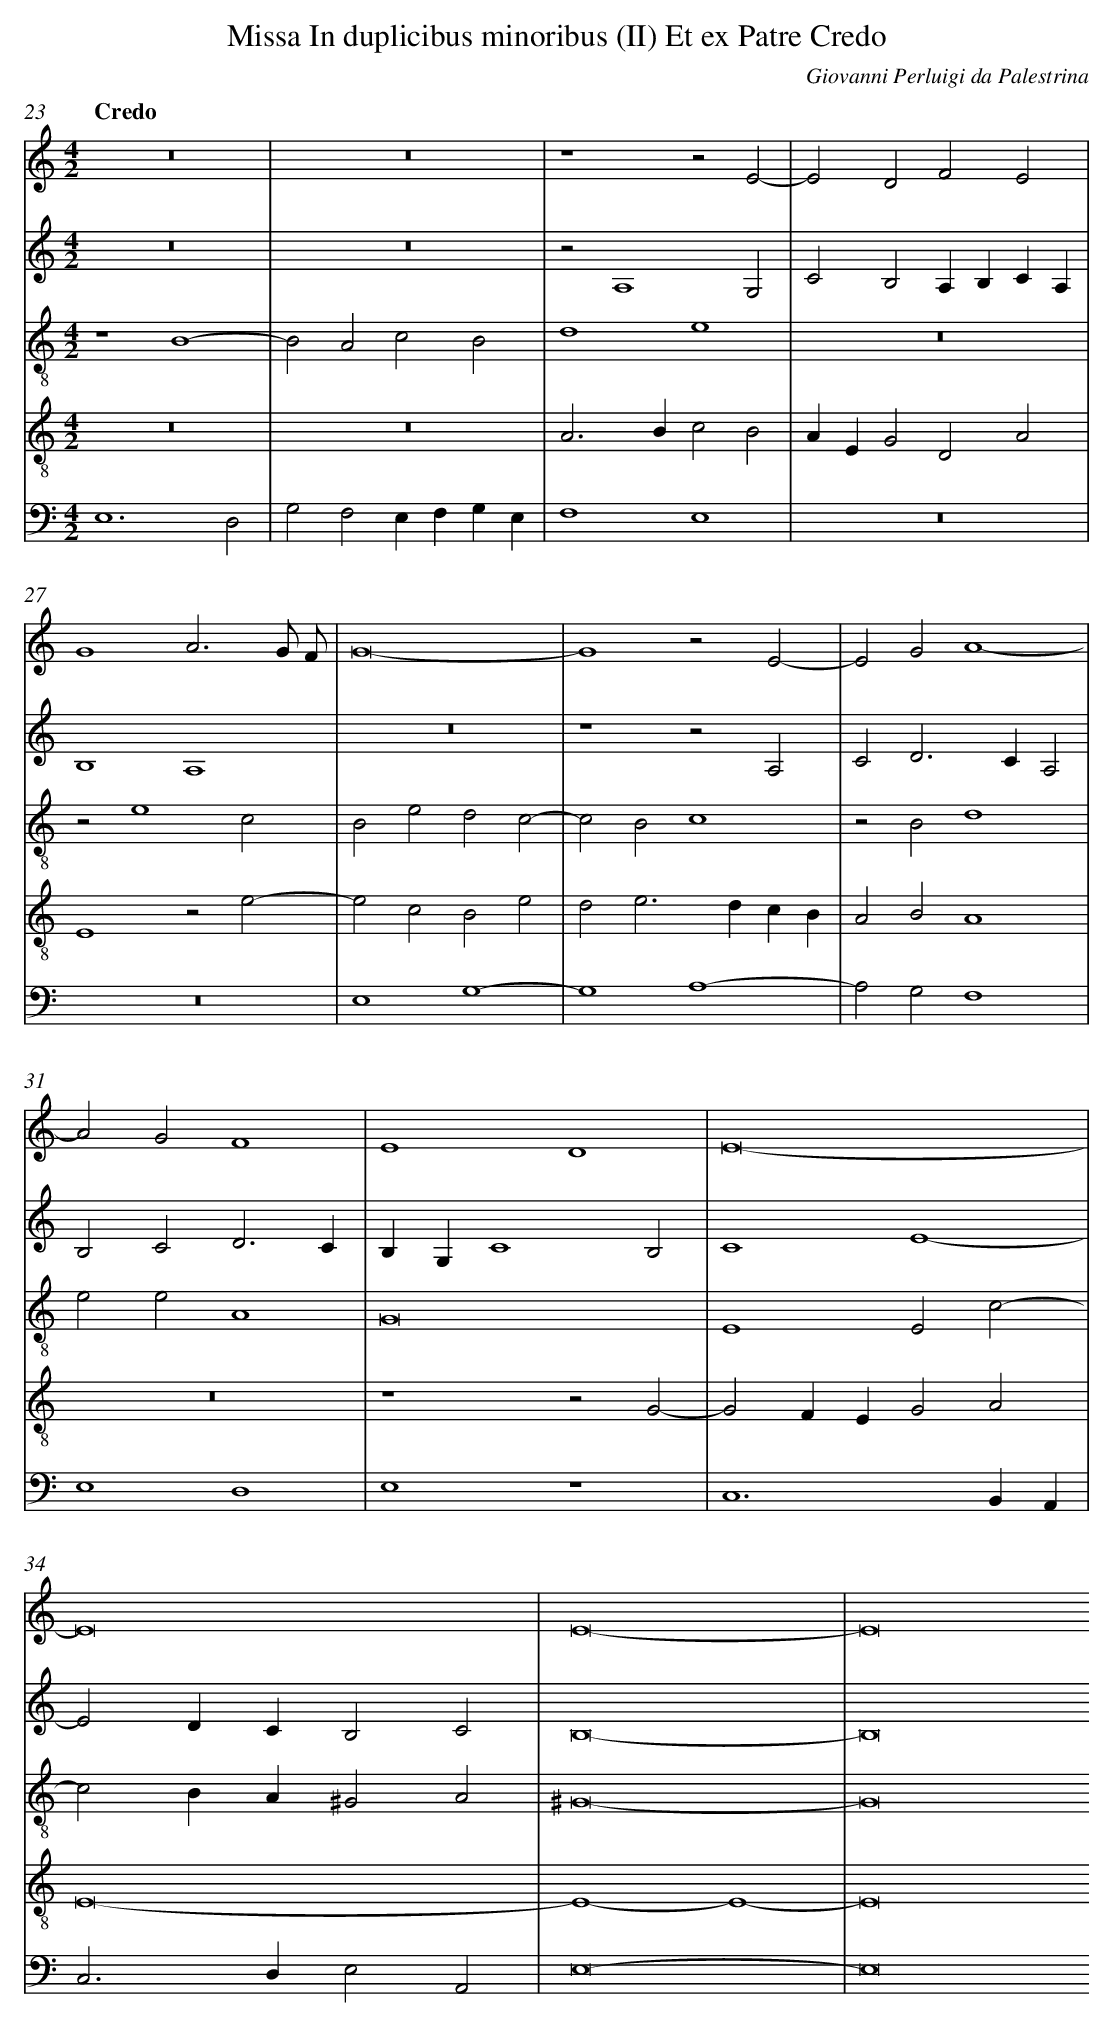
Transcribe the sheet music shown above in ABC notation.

X:1
T: Missa In duplicibus minoribus (II) Et ex Patre Credo
C: Giovanni Perluigi da Palestrina
L: 1/4
M: 4/2
Q: "Credo"
V: 1 clef=treble
V: 2 clef=treble
V: 3 clef=treble-8
V: 4 clef=treble-8
V: 5 clef=bass
K: C
[V:1] z8 |
[V:2] z8 |
[V:3] z4B4- |
[V:4] z8 |
[V:5] E,6D,2 |
[V:1] z8 |
[V:2] z8 |
[V:3] B2A2c2B2 |
[V:4] z8 |
[V:5] G,2F,2E,F,G,E, |
[V:1] z4z2E2- |
[V:2] z2A,4G,2 |
[V:3] d4e4 |
[V:4] A2>B2c2B2 |
[V:5] F,4E,4 |
[V:1] E2D2F2E2 |
[V:2] C2B,2A,B,CA, |
[V:3] z8 |
[V:4] AEG2D2A2 |
[V:5] z8 |
[V:1] G4A3G/ F/ |
[V:2] B,4A,4 |
[V:3] z2e4c2 |
[V:4] E4z2e2- |
[V:5] z8 |
[V:1] G8- |
[V:2] z8 |
[V:3] B2e2d2c2- |
[V:4] e2c2B2e2 |
[V:5] E,4G,4- |
[V:1] G4z2E2- |
[V:2] z4z2A,2 |
[V:3] c2B2c4 |
[V:4] d2e2>d2cB |
[V:5] G,4A,4- |
[V:1] E2G2A4- |
[V:2] C2D2>C2A,2 |
[V:3] z2B2d4 |
[V:4] A2B2A4 |
[V:5] A,2G,2F,4 |
[V:1] A2G2F4 |
[V:2] B,2C2D3C |
[V:3] e2e2A4 |
[V:4] z8 |
[V:5] E,4D,4 |
[V:1] E4D4 |
[V:2] B,G,C4B,2 |
[V:3] G8 |
[V:4] z4z2G2- |
[V:5] E,4z4 |
[V:1] E8- |
[V:2] C4E4- |
[V:3] E4E2c2- |
[V:4] G2FEG2A2 |
[V:5] C,6B,,A,, |
[V:1] E8 |
[V:2] E2DCB,2C2 |
[V:3] c2BA^G2A2 |
[V:4] E8- |
[V:5] C,2>D,2E,2A,,2 |
[V:1] E8- |
[V:2] B,8- |
[V:3] ^G8- |
[V:4] E4-E4- |
[V:5] E,8- |
[V:1] E8
[V:2] B,8
[V:3] G8
[V:4] E8
[V:5] E,8
